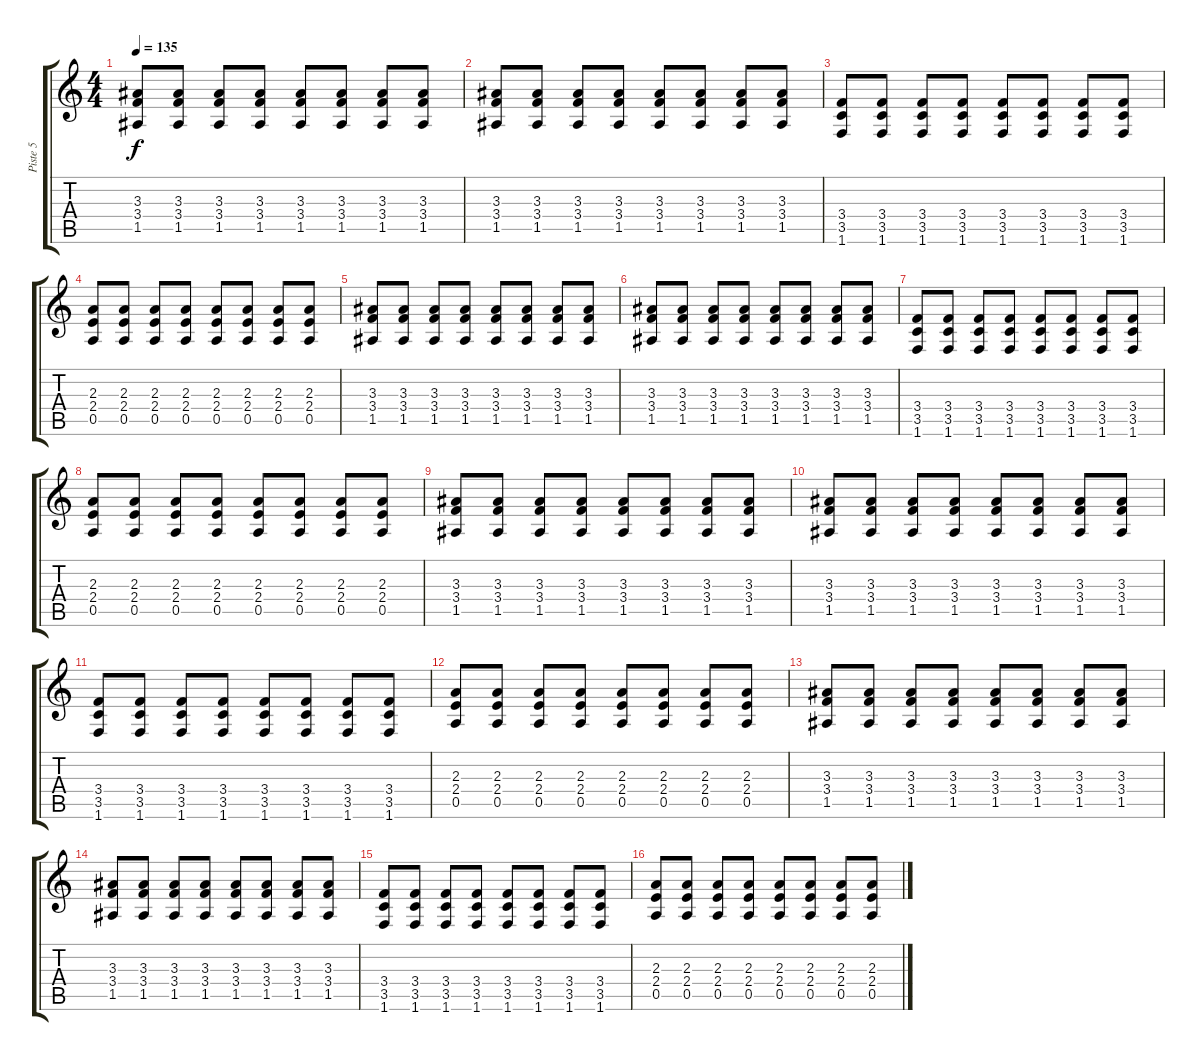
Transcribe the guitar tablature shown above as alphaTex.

\track ("Piste 5" "Piste 5") {instrument overdrivenguitar}
\staff {score tabs}
\tuning (E4 B3 G3 D3 A2 E2) {hide}
\ts (4 4)
\tempo 135
\clef g2
\ks c
(3.3 3.4 1.5).8{dy f} (3.3 3.4 1.5).8 (3.3 3.4 1.5).8 (3.3 3.4 1.5).8 (3.3 3.4 1.5).8 (3.3 3.4 1.5).8 (3.3 3.4 1.5).8 (3.3 3.4 1.5).8 |
(3.3 3.4 1.5).8 (3.3 3.4 1.5).8 (3.3 3.4 1.5).8 (3.3 3.4 1.5).8 (3.3 3.4 1.5).8 (3.3 3.4 1.5).8 (3.3 3.4 1.5).8 (3.3 3.4 1.5).8 |
(3.4 3.5 1.6).8 (3.4 3.5 1.6).8 (3.4 3.5 1.6).8 (3.4 3.5 1.6).8 (3.4 3.5 1.6).8 (3.4 3.5 1.6).8 (3.4 3.5 1.6).8 (3.4 3.5 1.6).8 |
(2.3 2.4 0.5).8 (2.3 2.4 0.5).8 (2.3 2.4 0.5).8 (2.3 2.4 0.5).8 (2.3 2.4 0.5).8 (2.3 2.4 0.5).8 (2.3 2.4 0.5).8 (2.3 2.4 0.5).8 |
(3.3 3.4 1.5).8 (3.3 3.4 1.5).8 (3.3 3.4 1.5).8 (3.3 3.4 1.5).8 (3.3 3.4 1.5).8 (3.3 3.4 1.5).8 (3.3 3.4 1.5).8 (3.3 3.4 1.5).8 |
(3.3 3.4 1.5).8 (3.3 3.4 1.5).8 (3.3 3.4 1.5).8 (3.3 3.4 1.5).8 (3.3 3.4 1.5).8 (3.3 3.4 1.5).8 (3.3 3.4 1.5).8 (3.3 3.4 1.5).8 |
(3.4 3.5 1.6).8 (3.4 3.5 1.6).8 (3.4 3.5 1.6).8 (3.4 3.5 1.6).8 (3.4 3.5 1.6).8 (3.4 3.5 1.6).8 (3.4 3.5 1.6).8 (3.4 3.5 1.6).8 |
(2.3 2.4 0.5).8 (2.3 2.4 0.5).8 (2.3 2.4 0.5).8 (2.3 2.4 0.5).8 (2.3 2.4 0.5).8 (2.3 2.4 0.5).8 (2.3 2.4 0.5).8 (2.3 2.4 0.5).8 |
(3.3 3.4 1.5).8 (3.3 3.4 1.5).8 (3.3 3.4 1.5).8 (3.3 3.4 1.5).8 (3.3 3.4 1.5).8 (3.3 3.4 1.5).8 (3.3 3.4 1.5).8 (3.3 3.4 1.5).8 |
(3.3 3.4 1.5).8 (3.3 3.4 1.5).8 (3.3 3.4 1.5).8 (3.3 3.4 1.5).8 (3.3 3.4 1.5).8 (3.3 3.4 1.5).8 (3.3 3.4 1.5).8 (3.3 3.4 1.5).8 |
(3.4 3.5 1.6).8 (3.4 3.5 1.6).8 (3.4 3.5 1.6).8 (3.4 3.5 1.6).8 (3.4 3.5 1.6).8 (3.4 3.5 1.6).8 (3.4 3.5 1.6).8 (3.4 3.5 1.6).8 |
(2.3 2.4 0.5).8 (2.3 2.4 0.5).8 (2.3 2.4 0.5).8 (2.3 2.4 0.5).8 (2.3 2.4 0.5).8 (2.3 2.4 0.5).8 (2.3 2.4 0.5).8 (2.3 2.4 0.5).8 |
(3.3 3.4 1.5).8 (3.3 3.4 1.5).8 (3.3 3.4 1.5).8 (3.3 3.4 1.5).8 (3.3 3.4 1.5).8 (3.3 3.4 1.5).8 (3.3 3.4 1.5).8 (3.3 3.4 1.5).8 |
(3.3 3.4 1.5).8 (3.3 3.4 1.5).8 (3.3 3.4 1.5).8 (3.3 3.4 1.5).8 (3.3 3.4 1.5).8 (3.3 3.4 1.5).8 (3.3 3.4 1.5).8 (3.3 3.4 1.5).8 |
(3.4 3.5 1.6).8 (3.4 3.5 1.6).8 (3.4 3.5 1.6).8 (3.4 3.5 1.6).8 (3.4 3.5 1.6).8 (3.4 3.5 1.6).8 (3.4 3.5 1.6).8 (3.4 3.5 1.6).8 |
(2.3 2.4 0.5).8 (2.3 2.4 0.5).8 (2.3 2.4 0.5).8 (2.3 2.4 0.5).8 (2.3 2.4 0.5).8 (2.3 2.4 0.5).8 (2.3 2.4 0.5).8 (2.3 2.4 0.5).8
